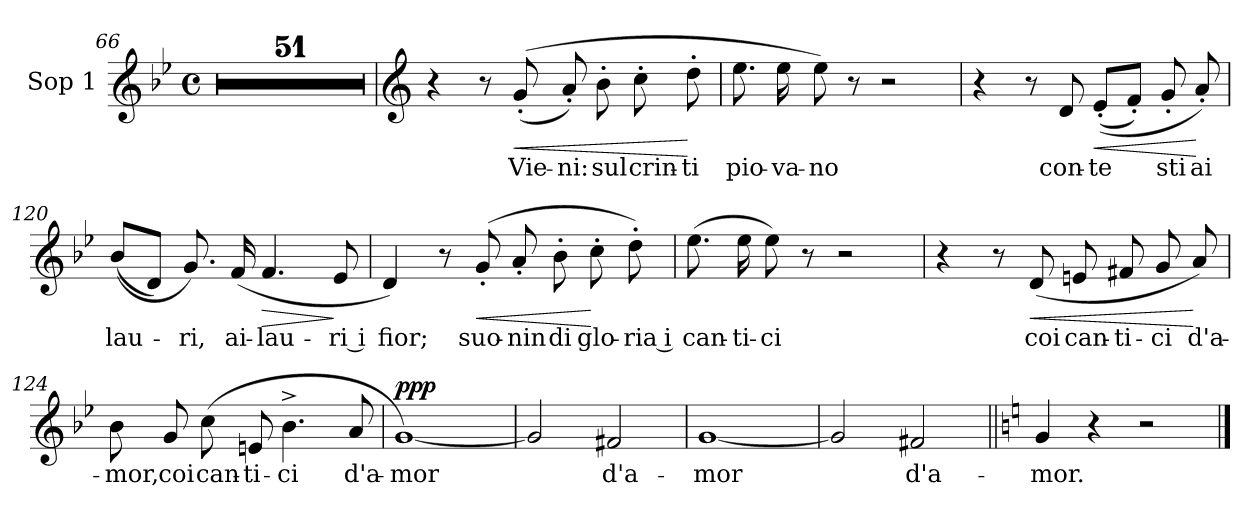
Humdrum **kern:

**kern	**text	**dynam
*part1	*part1	*part1
*staff1	*staff1	*staff1
*I"Sop 1	*	*
*I'Sop 1	*	*
*clefG2	*	*
*k[b-e-]	*	*
*M4/4	*	*
*met(c)	*	*
=66	=66	=66
1r	.	.
=67	=67	=67
1r	.	.
=68	=68	=68
1r	.	.
!!LO:LB:g=z
=69	=69	=69
1r	.	.
=70	=70	=70
1r	.	.
=71	=71	=71
1r	.	.
=72	=72	=72
1r	.	.
!!LO:LB:g=z
=73	=73	=73
1r	.	.
=74	=74	=74
1r	.	.
=75	=75	=75
1r	.	.
=76	=76	=76
1r	.	.
!!LO:LB:g=z
=77	=77	=77
1r	.	.
=78	=78	=78
1r	.	.
=79	=79	=79
1r	.	.
=80	=80	=80
1r	.	.
!!LO:PB:g=z
=81	=81	=81
1r	.	.
=82	=82	=82
1r	.	.
=83	=83	=83
1r	.	.
=84	=84	=84
1r	.	.
!!LO:LB:g=z
=85	=85	=85
1r	.	.
=86	=86	=86
1r	.	.
=87	=87	=87
1r	.	.
=88	=88	=88
1r	.	.
!!LO:LB:g=z
=89	=89	=89
1r	.	.
=90	=90	=90
1r	.	.
=91	=91	=91
1r	.	.
=92	=92	=92
1r	.	.
!!LO:LB:g=z
=93	=93	=93
1r	.	.
=94	=94	=94
1r	.	.
=95	=95	=95
1r	.	.
=96	=96	=96
1r	.	.
!!LO:LB:g=z
=97	=97	=97
1r	.	.
=98	=98	=98
1r	.	.
=99	=99	=99
1r	.	.
=100	=100	=100
1r	.	.
!!LO:LB:g=z
=101	=101	=101
1r	.	.
=102	=102	=102
1r	.	.
=103	=103	=103
1r	.	.
=104	=104	=104
1r	.	.
!!LO:PB:g=z
=105	=105	=105
1r	.	.
=106	=106	=106
1r	.	.
=107	=107	=107
1r	.	.
=108	=108	=108
1r	.	.
!!LO:LB:g=z
=109	=109	=109
1r	.	.
=110	=110	=110
1r	.	.
=111	=111	=111
1r	.	.
=112	=112	=112
1r	.	.
!!LO:LB:g=z
=113	=113	=113
1r	.	.
=114	=114	=114
1r	.	.
=115	=115	=115
1r	.	.
=116	=116	=116
1r	.	.
!!LO:LB:g=z
=117	=117	=117
*clefG2	*	*
4r	.	.
8r	.	.
!	!LO:LY:b:color=#0055FF	!LO:HP:b
(<(>8g'/	Vie-	<
!	!LO:LY:b:color=#0055FF	!
8a'/)	-ni:	.
!	!LO:LY:b:color=#0055FF	!
8b-'\	sul	.
!	!LO:LY:b:color=#0055FF	!
8cc'\	crin-	.
!	!LO:LY:b:color=#0055FF	!
8dd'\	-ti	[
=118	=118	=118
!	!LO:LY:b:color=#0055FF	!
8.ee-\	pio-	.
!	!LO:LY:b:color=#0055FF	!
16ee-\	-va-	.
!	!LO:LY:b:color=#0055FF	!
8ee-\)	-no	.
8r	.	.
2r	.	.
=119	=119	=119
4r	.	.
8r	.	.
!	!LO:LY:b:color=#0055FF	!
8d/	con-	.
!	!LO:LY:b:color=#0055FF	!LO:HP:b
(<(>8e-'/L	-te	<
8f'/J)	.	.
!	!LO:LY:b:color=#0055FF	!
8g'/	sti	.
!	!LO:LY:b:color=#0055FF	!
8a'/)	ai	[
!!LO:LB:g=z
=120	=120	=120
!	!LO:LY:b:color=#0055FF	!
(<(>8b-/L	lau-	.
8d/J)	.	.
!	!LO:LY:b:color=#0055FF	!
8.g/)	-ri,	.
!	!LO:LY:b:color=#0055FF	!
(>16f/	ai-	.
!	!LO:LY:b:color=#0055FF	!LO:HP:b
4.f/	-lau-	>
!	!LO:LY:b:color=#0055FF	!
8e-/	-ri i	]
=121	=121	=121
!	!LO:LY:b:color=#0055FF	!
4d/)	fior;	.
8r	.	.
!	!LO:LY:b:color=#0055FF	!LO:HP:b
(>8g'/	suo-	<
!	!LO:LY:b:color=#0055FF	!
8a'/	-nin	.
!	!LO:LY:b:color=#0055FF	!
8b-'\	di	.
!	!LO:LY:b:color=#0055FF	!
8cc'\	glo-	[
!	!LO:LY:b:color=#0055FF	!
8dd'\)	-ria i	.
!!LO:PB:g=z
=122	=122	=122
!	!LO:LY:b:color=#0055FF	!
(>8.ee-\	can-	.
!	!LO:LY:b:color=#0055FF	!
16ee-\	-ti-	.
!	!LO:LY:b:color=#0055FF	!
8ee-\)	-ci	.
8r	.	.
2r	.	.
=123	=123	=123
4r	.	.
8r	.	.
!	!LO:LY:b:color=#0055FF	!LO:HP:b
(>8d/	coi	<
!	!LO:LY:b:color=#0055FF	!
8en/	can-	.
!	!LO:LY:b:color=#0055FF	!
8f#X/	-ti-	.
!	!LO:LY:b:color=#0055FF	!
8g/	-ci	.
!	!LO:LY:b:color=#0055FF	!
8a/)	d'a-	[
!!LO:LB:g=z
=124	=124	=124
!	!LO:LY:b:color=#0055FF	!LO:DY:a
8b-\	-mor,	other-dynamics
!	!LO:LY:b:color=#0055FF	!
8g/	coi	.
!	!LO:LY:b:color=#0055FF	!
(>8cc\	can-	.
!	!LO:LY:b:color=#0055FF	!
8en/	-ti-	.
!	!LO:LY:b:color=#0055FF	!
4.b-^\	-ci	.
!	!LO:LY:b:color=#0055FF	!
8a/	d'a-	.
=125	=125	=125
!	!LO:LY:b:color=#0055FF	!LO:DY:a
[1g)	-mor	ppp
=126	=126	=126
2g/]	.	.
!	!LO:LY:b:color=#0055FF	!
2f#X/	d'a-	.
!!LO:LB:g=z
=127	=127	=127
!	!LO:LY:b:color=#0055FF	!
[1g	-mor	.
=128	=128	=128
2g/]	.	.
!	!LO:LY:b:color=#0055FF	!
2f#X/	d'a-	.
=129||	=129||	=129||
*k[]	*	*
!	!LO:LY:b:color=#0055FF	!
4g/	-mor.	.
4r	.	.
2r	.	.
==	==	==
*-	*-	*-
